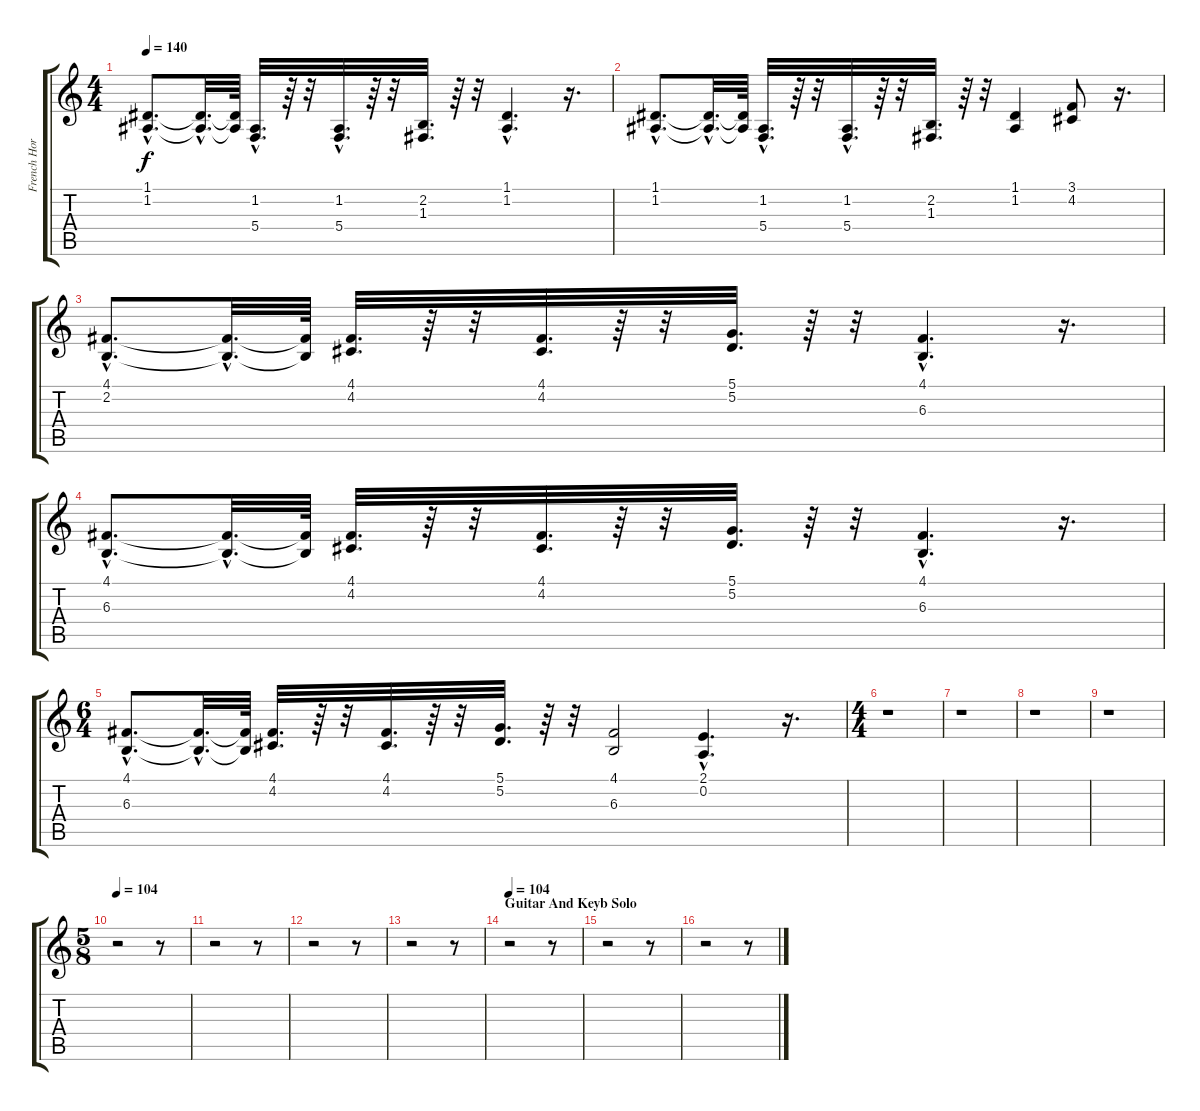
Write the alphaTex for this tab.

\track ("French Horn" "French Hor") {instrument frenchhorn}
\staff {score tabs}
\tuning (D4 A3 F3 C3 G2 D2) {hide}
\ts (4 4)
\tempo 140
\clef g2
\ks c
(1.1{hac} 1.2{hac}).8{d dy f} (1.1{hac t} 1.2{hac t}).32{d} (1.1{t} 1.2{t}).64 (1.2 5.4{hac}).32{d} r.64 r.32 (1.2 5.4{hac}).32{d} r.64 r.32 (2.2 1.3).32{d} r.64 r.32 (1.1{hac} 1.2{hac}).4{d} r.16{d} |
(1.1{hac} 1.2{hac}).8{d} (1.1{hac t} 1.2{hac t}).32{d} (1.1{t} 1.2{t}).64 (1.2 5.4{hac}).32{d} r.64 r.32 (1.2 5.4{hac}).32{d} r.64 r.32 (2.2 1.3).32{d} r.64 r.32 (1.1 1.2).4 (3.1 4.2).8 r.16{d} |
(4.1{hac} 2.2{hac}).8{d} (4.1{hac t} 2.2{hac t}).32{d} (4.1{t} 2.2{t}).64 (4.1 4.2).32{d} r.64 r.32 (4.1 4.2).32{d} r.64 r.32 (5.1 5.2).32{d} r.64 r.32 (4.1{hac} 6.3{hac}).4{d} r.16{d} |
(4.1{hac} 6.3{hac}).8{d} (4.1{hac t} 6.3{hac t}).32{d} (4.1{t} 6.3{t}).64 (4.1 4.2).32{d} r.64 r.32 (4.1 4.2).32{d} r.64 r.32 (5.1 5.2).32{d} r.64 r.32 (4.1{hac} 6.3{hac}).4{d} r.16{d} |
\ts (6 4)
(4.1{hac} 6.3{hac}).8{d} (4.1{hac t} 6.3{hac t}).32{d} (4.1{t} 6.3{t}).64 (4.1 4.2).32{d} r.64 r.32 (4.1 4.2).32{d} r.64 r.32 (5.1 5.2).32{d} r.64 r.32 (4.1 6.3).2 (2.1{hac} 0.2{hac}).4{d} r.16{d} |
\ts (4 4)
r.1 |
r.1 |
r.1 |
r.1 |
\ts (5 8)
\tempo 104
r.2 r.8 |
r.2 r.8 |
r.2 r.8 |
r.2 r.8 |
\section ("" "Guitar And Keyb Solo")
\tempo 104
r.2 r.8 |
r.2 r.8 |
r.2 r.8
